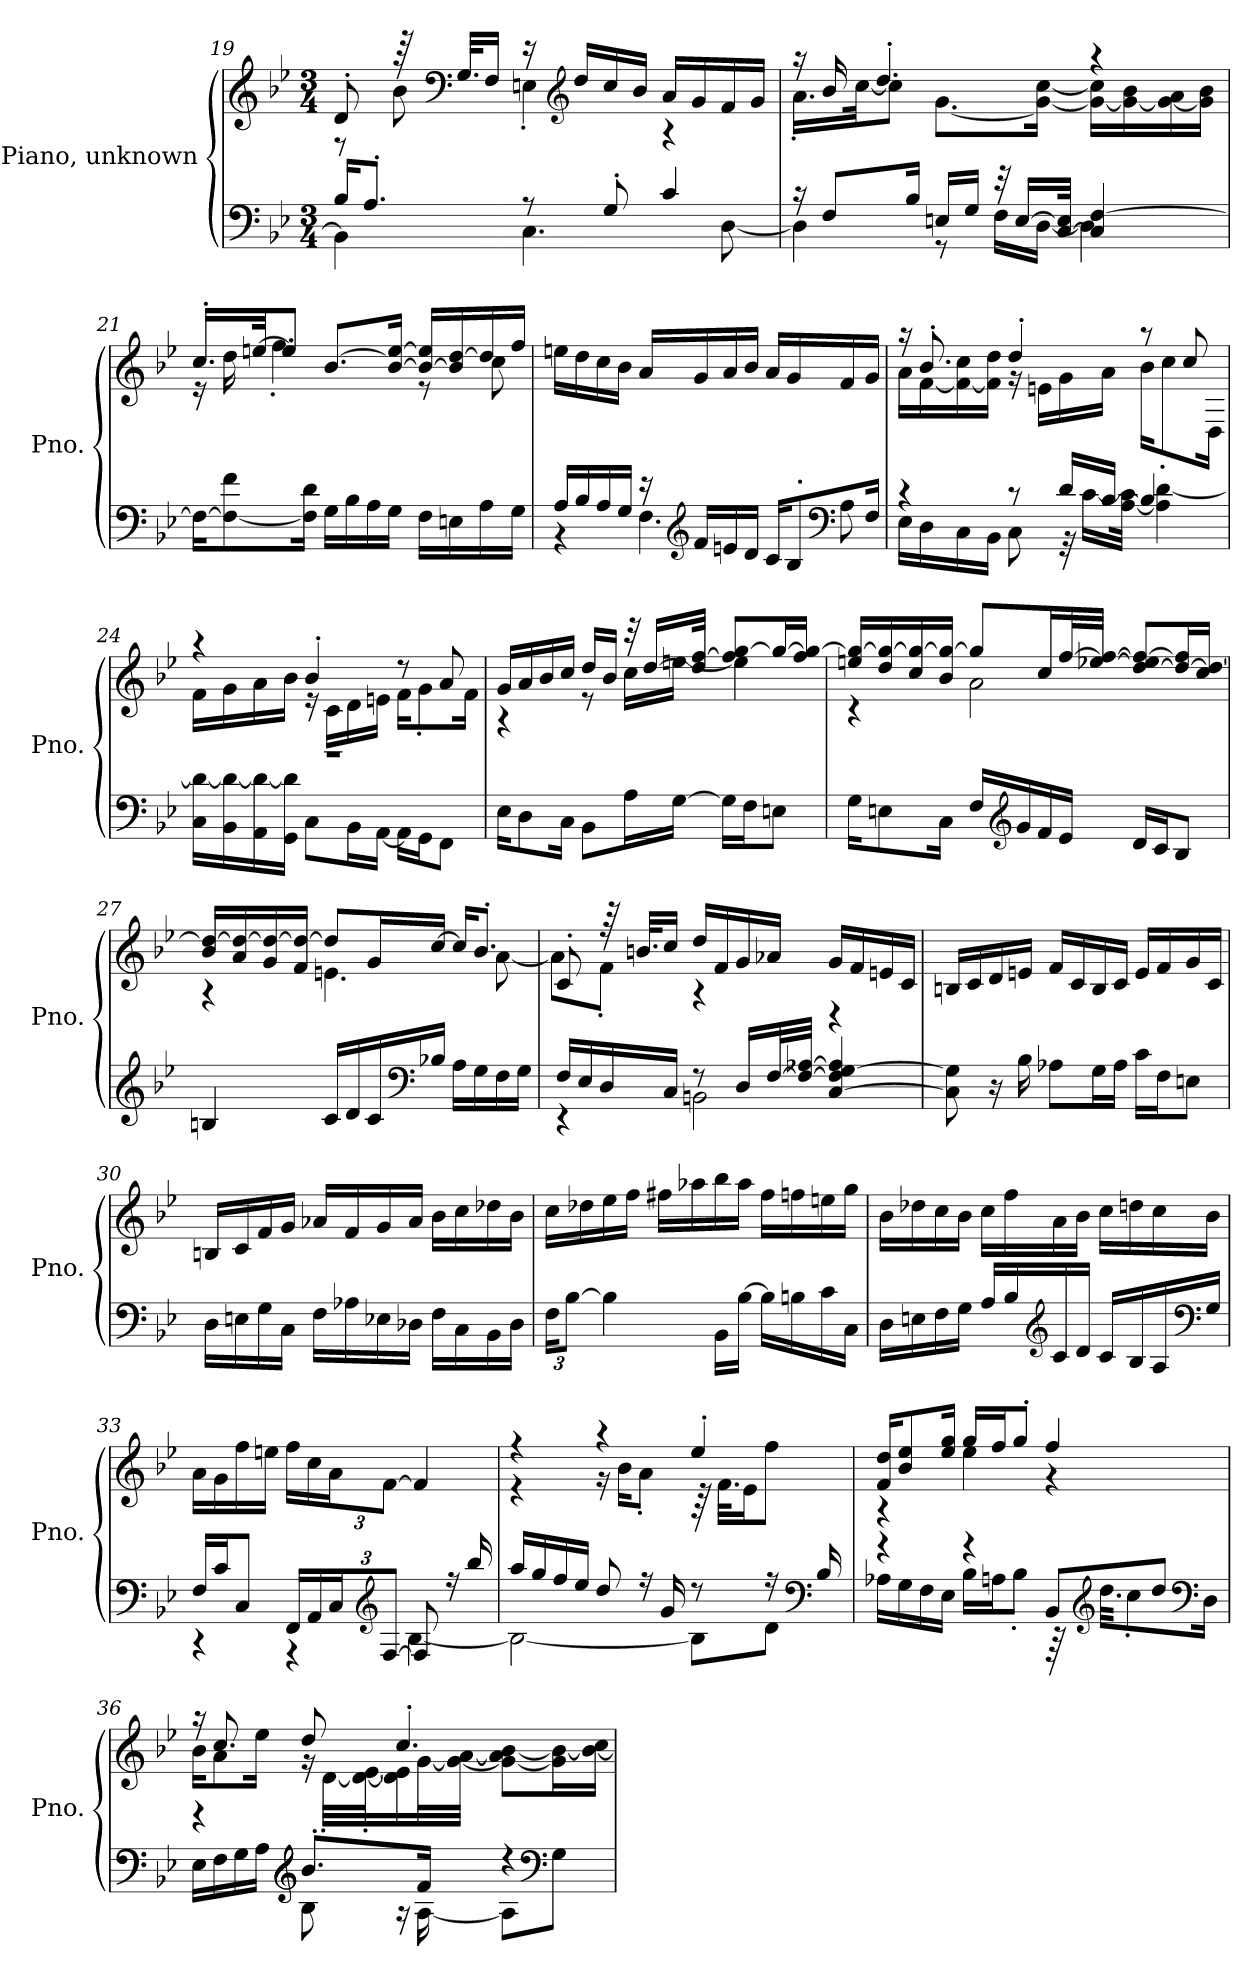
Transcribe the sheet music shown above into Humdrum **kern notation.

**kern	**kern
*part1	*part1
*staff2	*staff1
*I"Piano, unknown	*
*I'Pno.	*
*clefF4	*clefG2
*k[b-e-]	*k[b-e-]
*M3/4	*M3/4
=19	=19
*^	*^
16B-/KL	4BB-\]	8d'/	8r
8.A'/J	.	.	.
.	.	64r	8b-\
*	*	*clefF4	*
.	.	32.G/KLL	.
.	.	16F/JJ	.
8r	4.C\	16r	4En'\
*	*	*clefG2	*
.	.	16dd/LL	.
8G'/	.	16cc/	.
.	.	16b-/JJ	.
4c/	.	16a/LL	4r
.	.	16g/	.
.	[8D\	16f/	.
.	.	16g/JJ	.
!!LO:LB:g=z	!!
=20	=20	=20	=20
16r	4D\]	16r	16.a'\LL
8F/L	.	16b-/	.
.	.	.	[32cc\JK
.	.	4.dd'/	8cc\J]
16B-/Jk	.	.	.
16En/LL	8r	.	[8.g\L
16G/JJ	.	.	.
32r	16F\LL	.	.
[16E/LL	.	.	.
.	[16D\JJ	.	16g\_ [16cc\Jk
[32C/ 32E/]JJk	.	.	.
4C/] [4F/	4D\]	4r	16g\_ 16cc\]LL
.	.	.	16g\_ 16b-\
.	.	.	16g\_ 16a\
.	.	.	16g\] 16b-\JJ
*v	*v	*	*
=21	=21	=21
16F\KL_	16.cc'/LL	16r
8F\_ 8f\	.	16dd\
.	[32een/JK	.
.	8ee/J]	4.ff'\
16F\] 16d\Jk	.	.
16G\LL	[8.b-/L	.
16B-\	.	.
16A\	.	.
16G\JJ	16b-/_ [16ee/Jk	.
16F\LL	16b-/_ 16ee/]LL	8r
16En\	16b-/] [16dd/	.
16A\	16dd/]	8cc\
16G\JJ	16ff/JJ	.
*	*v	*v
!!LO:LB:g=z
=22	=22
*^	*
16A/LL	4r	16een\LL
16B-/	.	16dd\
16A/	.	16cc\
16G/JJ	.	16b-\JJ
16r	4.F\	16a/LL
*clefG2	*	*
16f/LL	.	16g/
16en/	.	16a/
16d/JJ	.	16b-/JJ
16c/KL	.	16a/LL
8B-'/	.	16g/
*clefF4	*	*
.	8A\	16f/
16F/Jk	.	16g/JJ
=23	=23	=23
*	*	*^
4r	16E-\LL	16r	16a\LL
.	16D\	8.b-'/	[16f\
.	16C\	.	16f\_ 16cc\
.	16BB-\JJ	.	16f\] 16dd\JJ
8r	8C\	4dd'/	16r
.	.	.	16en\LL
16d/LL	32r	.	16g\
.	[16c\LL	.	.
[16B-/JJ	.	.	16a\JJ
.	[32A\ 32c\]JJk	.	.
4B-/]	4A\] [4d\	8r	16b-\KL
.	.	.	8cc'\
.	.	8cc/	.
.	.	.	16D\Jk
!!LO:LB:g=z	!!
=24	=24	=24	=24
2.r	16C\ 16d\_LL	4r	16f\LL
.	16BB-\ 16d\_	.	16g\
.	16AA\ 16d\_	.	16a\
.	16GG\ 16d\]JJ	.	16b-\JJ
.	8C\L	4b-'/	16r
.	.	.	16c\LL
.	16BB-\L	.	16d\
.	[16AA\JJ	.	16en\JJ
.	16AA\LL]	8r	16f\KL
.	16GG\J	.	8g'\
.	8FF\J	8a/	.
.	.	.	16f\Jk
*v	*v	*	*
=25	=25	=25
16E-\KL	16g/LL	4r
8D\	16a/	.
.	16b-/	.
16C\Jk	16cc/JJ	.
8BB-\L	16dd/LL	8r
.	16b-/JJ	.
16A\L	32r	16cc\LL
.	[16dd/LL	.
[16G\JJ	.	[16een\JJ
.	32dd/] [32ff/JJk	.
16G\LL]	8ff/] [8gg/L	4ee\]
16F\J	.	.
8En\J	16gg/L_	.
.	16ff/ 16gg/_JJ	.
!!LO:LB:g=z	!!
=26	=26	=26
16G\KL	16een/ 16gg/_LL	4r
8En\	16dd/ 16gg/_	.
.	16cc/ 16gg/_	.
16C\Jk	16b-/ 16gg/_JJ	.
16F/LL	8gg/L]	2a\
*clefG2	*	*
16g/	.	.
16f/	16cc/L	.
16e-/JJ	[32ff/L	.
.	[32ee-X/ 32ff/_JJJ	.
16d/LL	[8dd/ 8ee-/] 8ff/_L	.
16c/J	.	.
8B-/J	16dd/_ 16ff/]L	.
.	16cc/ 16dd/_JJ	.
=27	=27	=27
4Bn/	16b-/ 16dd/_LL	4r
.	16a/ 16dd/_	.
.	16g/ 16dd/_	.
.	16f/ 16dd/_JJ	.
16c/LL	8dd/L]	4.en\
16d/	.	.
16c/	16g/L	.
*clefF4	*	*
16B-X/JJ	[16cc/JJ	.
16A\LL	16cc/KL]	.
16G\	8.b-'/J	.
16F\	.	[8a\
16G\JJ	.	.
!!LO:PB:g=z	!!
=28	=28	=28
*^	*	*
16F/LL	4r	8c'/	8a\L]
16E-/	.	.	.
16D/	.	64r	8f'\J
.	.	32.bn/KLL	.
16C/JJ	.	16cc/JJ	.
8r	2BBn\	16dd/LL	4r
.	.	16f/	.
16D/LL	.	16g/	.
[32F/L	.	16a-X/JJ	.
32F/_ [32A-X/JJJ	.	.	.
[4C/ 4F/] [4G/ 4A-/]	.	16g/LL	4r
.	.	16f/	.
.	.	16en/	.
.	.	16c/JJ	.
*v	*v	*	*
*	*v	*v
=29	=29
8C\] 8G\]	16Bn/LL
.	16c/
16r	16d/
16B-\	16en/JJ
8A-X\L	16f/LL
.	16c/
16G\L	16B/
16A-\JJ	16c/JJ
16c\LL	16e/LL
16F\J	16f/
8En\J	16g/
.	16c/JJ
!!LO:LB:g=z
=30	=30
16D\LL	16Bn/LL
16En\	16c/
16G\	16f/
16C\JJ	16g/JJ
16F\LL	16a-X/LL
16A-X\	16f/
16E-X\	16g/
16D-X\JJ	16a-/JJ
16F\LL	16b-\LL
16C\	16cc\
16BB-\	16dd-X\
16D-\JJ	16b-\JJ
=31	=31
*Xbrackettup	*
24F\KL	16cc\LL
[12B-\J	.
.	16dd-X\
4B-\]	16ee-\
.	16ff\JJ
.	16ff#X\LL
.	16aa-X\
16BB-\LL	16bb-\
[16B-\JJ	16aa-\JJ
16B-\LL]	16ff#\LL
16Bn\	16ffn\
16c\	16een\
16C\JJ	16gg\JJ
!!LO:LB:g=z
=32	=32
16D\LL	16b-\LL
16En\	16dd-X\
16F\	16cc\
16G\JJ	16b-\JJ
16A/LL	16cc\LL
16B-/	16ff\
*clefG2	*
16c/	16a\
16d/JJ	16b-\JJ
16c/LL	16cc\LL
16B-/	16ddn\
16A/	16cc\
*clefF4	*
16G/JJ	16b-\JJ
=33	=33
*^	*
16F/LL	4r	16a\LL
16c/J	.	16g\
8C/J	.	16ff\
.	.	16een\JJ
16FF/LL	4r	16ff\LL
16AA/	.	16cc\
*	*	*Xbrackettup
24C/J	.	24a\J
*clefG2	*	*
[12F/J	.	[12f\J
8F/]	[4B-\	4f/]
16r	.	.
16bb-/	.	.
!!LO:LB:g=z
=34	=34	=34
*	*	*^
16aa/LL	2B-\_	4r	4r
16gg/	.	.	.
16ff/	.	.	.
16ee-/JJ	.	.	.
8dd/	.	4r	16r
.	.	.	16b-\KL
16r	.	.	8a'\J
16g/	.	.	.
8r	8B-\L]	4ee-'/	64r
.	.	.	32.f\KLL
.	.	.	16e-\J
16r	8d\J	.	8ff\J
*clefF4	*	*	*
16B-/	.	.	.
=35	=35	=35	=35
4r	16A-X\LL	16f/ 16dd/KL	4r
.	16G\	8b-/ 8ee-/	.
.	16F\	.	.
.	16E-\JJ	16ee-/ 16gg/Jk	.
4r	16B-\LL	16gg/LL	4ee-\
.	16An\J	16ff/J	.
.	8B-'\J	8gg'/J	.
8BB-/L	64r	4ff/	4r
*clefG2	*	*	*
.	32.dd\KKL	.	.
.	8cc'\	.	.
8dd/J	.	.	.
*clefF4	*	*	*
.	16D\Jk	.	.
!!LO:LB:g=z	!!
=36	=36	=36	=36
4r	16E-\LL	16r	16b-\KL
.	16F\	8.cc/	8a\
.	16G\	.	.
.	16A\JJ	.	16ee-\Jk
*clefG2	*	*	*
8.b-'/L	8B-\	8dd/	16r
.	.	.	[32d'\LLL
.	.	.	32d\_' [32e-\'J
.	16r	4.cc'/	16d\] 16e-\]
16f/Jk	[16A\	.	[32g\L
.	.	.	32g\_ [32a\JJJ
4r	8A\L]	.	8g\_ 8a\] [8b-\L
*clefF4	*	*	*
.	8G\J	.	16g\] 16b-\_L
.	.	.	16b-\_ 16cc\JJ
*v	*v	*	*
*	*v	*v
=	=
*-	*-
